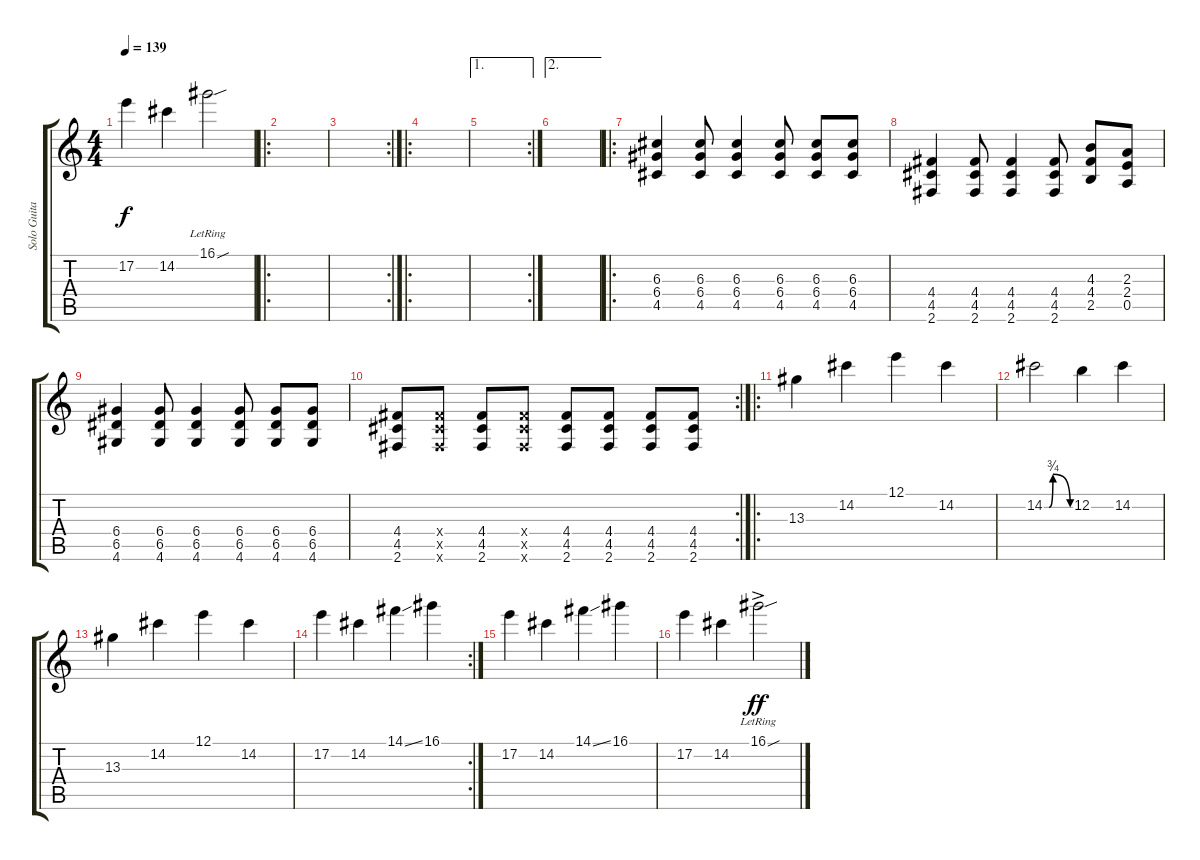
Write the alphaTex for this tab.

\track ("Solo Guitar" "Solo Guita") {instrument distortionguitar}
\staff {score tabs}
\tuning (E4 B3 G3 D3 A2 E2) {hide}
\ts (4 4)
\tempo 139
\clef g2
\ks c
17.2.4{dy f} 14.2.4 16.1{sou lr}.2 |
\ro
|
\rc 2
|
\ro
|
\ae 1
\rc 2
|
\ae 2
|
\ro
(6.3 6.4 4.5).4 (6.3 6.4 4.5).8 (6.3 6.4 4.5).4 (6.3 6.4 4.5).8 (6.3 6.4 4.5).8 (6.3 6.4 4.5).8 |
(4.4 4.5 2.6).4 (4.4 4.5 2.6).8 (4.4 4.5 2.6).4 (4.4 4.5 2.6).8 (4.3 4.4 2.5).8 (2.3 2.4 0.5).8 |
(6.4 6.5 4.6).4 (6.4 6.5 4.6).8 (6.4 6.5 4.6).4 (6.4 6.5 4.6).8 (6.4 6.5 4.6).8 (6.4 6.5 4.6).8 |
\rc 2
(4.4 4.5 2.6).8 (4.4{x} 4.5{x} 2.6{x}).8 (4.4 4.5 2.6).8 (4.4{x} 4.5{x} 2.6{x}).8 (4.4 4.5 2.6).8 (4.4 4.5 2.6).8 (4.4 4.5 2.6).8 (4.4 4.5 2.6).8 |
\ro
13.3.4 14.2.4 12.1.4 14.2.4 |
14.2{be (custom 0 0 11 0 20 3 60 0)}.2 12.2.4 14.2.4 |
13.3.4 14.2.4 12.1.4 14.2.4 |
\rc 2
17.2.4 14.2.4 14.1{ss}.4 16.1.4 |
17.2.4 14.2.4 14.1{ss}.4 16.1.4 |
17.2.4 14.2.4 16.1{sou ac lr}.2{dy ff}
